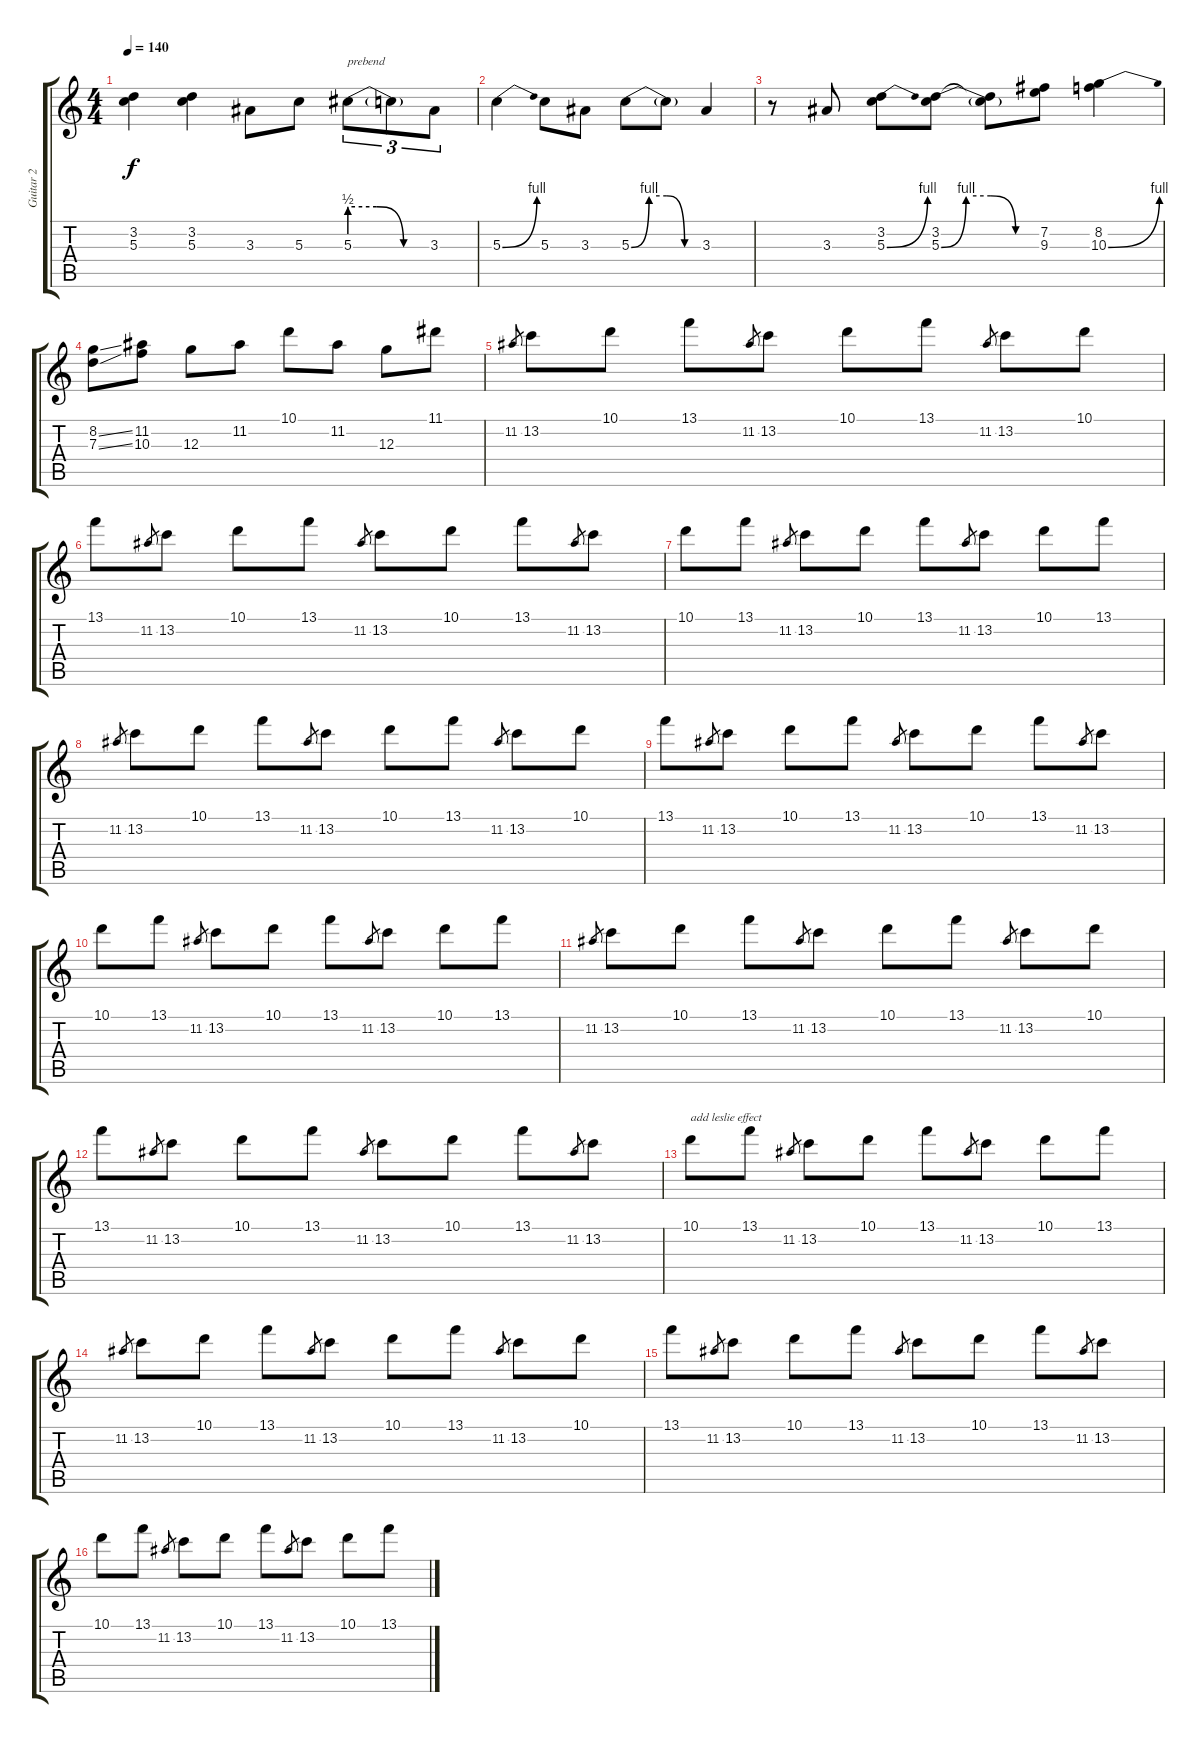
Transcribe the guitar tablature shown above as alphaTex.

\track ("Guitar 2" "Guitar 2") {instrument overdrivenguitar}
\staff {score tabs}
\tuning (E4 B3 G3 D3 A2 E2) {hide}
\ts (4 4)
\tempo 140
\clef g2
\ks c
(3.2{t} 5.3{t}).4{dy f} (3.2 5.3).4 3.3.8 5.3.8 5.3{be (custom 0 2 20 2 40 0 60 0)}.8{tu (3 2) txt "prebend"} 5.3{t}.8{tu (3 2)} 3.3.8{tu (3 2)} |
5.3{be (bend 0 0 60 4)}.4 5.3.8 3.3.8 5.3{be (custom 0 0 15 4 30 4 45 0 60 0)}.8 5.3{t}.8 3.3.4 |
r.8 3.3.8 (3.2 5.3{be (bend 0 0 60 4)}).8 (3.2 5.3{be (custom 0 0 15 4 30 4 45 0 60 0)}).8 (3.2{t} 5.3{t}).8 (7.2 9.3).8 (8.2 10.3{be (bend 0 0 60 4)}).4 |
(8.2{ss} 7.3{ss}).8 (11.2 10.3).8 12.3.8 11.2.8 10.1.8 11.2.8 12.3.8 11.1.8 |
11.2.8{gr} 13.2.8 10.1.8 13.1.8 11.2.8{gr} 13.2.8 10.1.8 13.1.8 11.2.8{gr} 13.2.8 10.1.8 |
13.1.8 11.2.8{gr} 13.2.8 10.1.8 13.1.8 11.2.8{gr} 13.2.8 10.1.8 13.1.8 11.2.8{gr} 13.2.8 |
10.1.8 13.1.8 11.2.8{gr} 13.2.8 10.1.8 13.1.8 11.2.8{gr} 13.2.8 10.1.8 13.1.8 |
11.2.8{gr} 13.2.8 10.1.8 13.1.8 11.2.8{gr} 13.2.8 10.1.8 13.1.8 11.2.8{gr} 13.2.8 10.1.8 |
13.1.8 11.2.8{gr} 13.2.8 10.1.8 13.1.8 11.2.8{gr} 13.2.8 10.1.8 13.1.8 11.2.8{gr} 13.2.8 |
10.1.8 13.1.8 11.2.8{gr} 13.2.8 10.1.8 13.1.8 11.2.8{gr} 13.2.8 10.1.8 13.1.8 |
11.2.8{gr} 13.2.8 10.1.8 13.1.8 11.2.8{gr} 13.2.8 10.1.8 13.1.8 11.2.8{gr} 13.2.8 10.1.8 |
13.1.8 11.2.8{gr} 13.2.8 10.1.8 13.1.8 11.2.8{gr} 13.2.8 10.1.8 13.1.8 11.2.8{gr} 13.2.8 |
10.1.8{txt "add leslie effect"} 13.1.8 11.2.8{gr} 13.2.8 10.1.8 13.1.8 11.2.8{gr} 13.2.8 10.1.8 13.1.8 |
11.2.8{gr} 13.2.8 10.1.8 13.1.8 11.2.8{gr} 13.2.8 10.1.8 13.1.8 11.2.8{gr} 13.2.8 10.1.8 |
13.1.8 11.2.8{gr} 13.2.8 10.1.8 13.1.8 11.2.8{gr} 13.2.8 10.1.8 13.1.8 11.2.8{gr} 13.2.8 |
10.1.8 13.1.8 11.2.8{gr} 13.2.8 10.1.8 13.1.8 11.2.8{gr} 13.2.8 10.1.8 13.1.8
